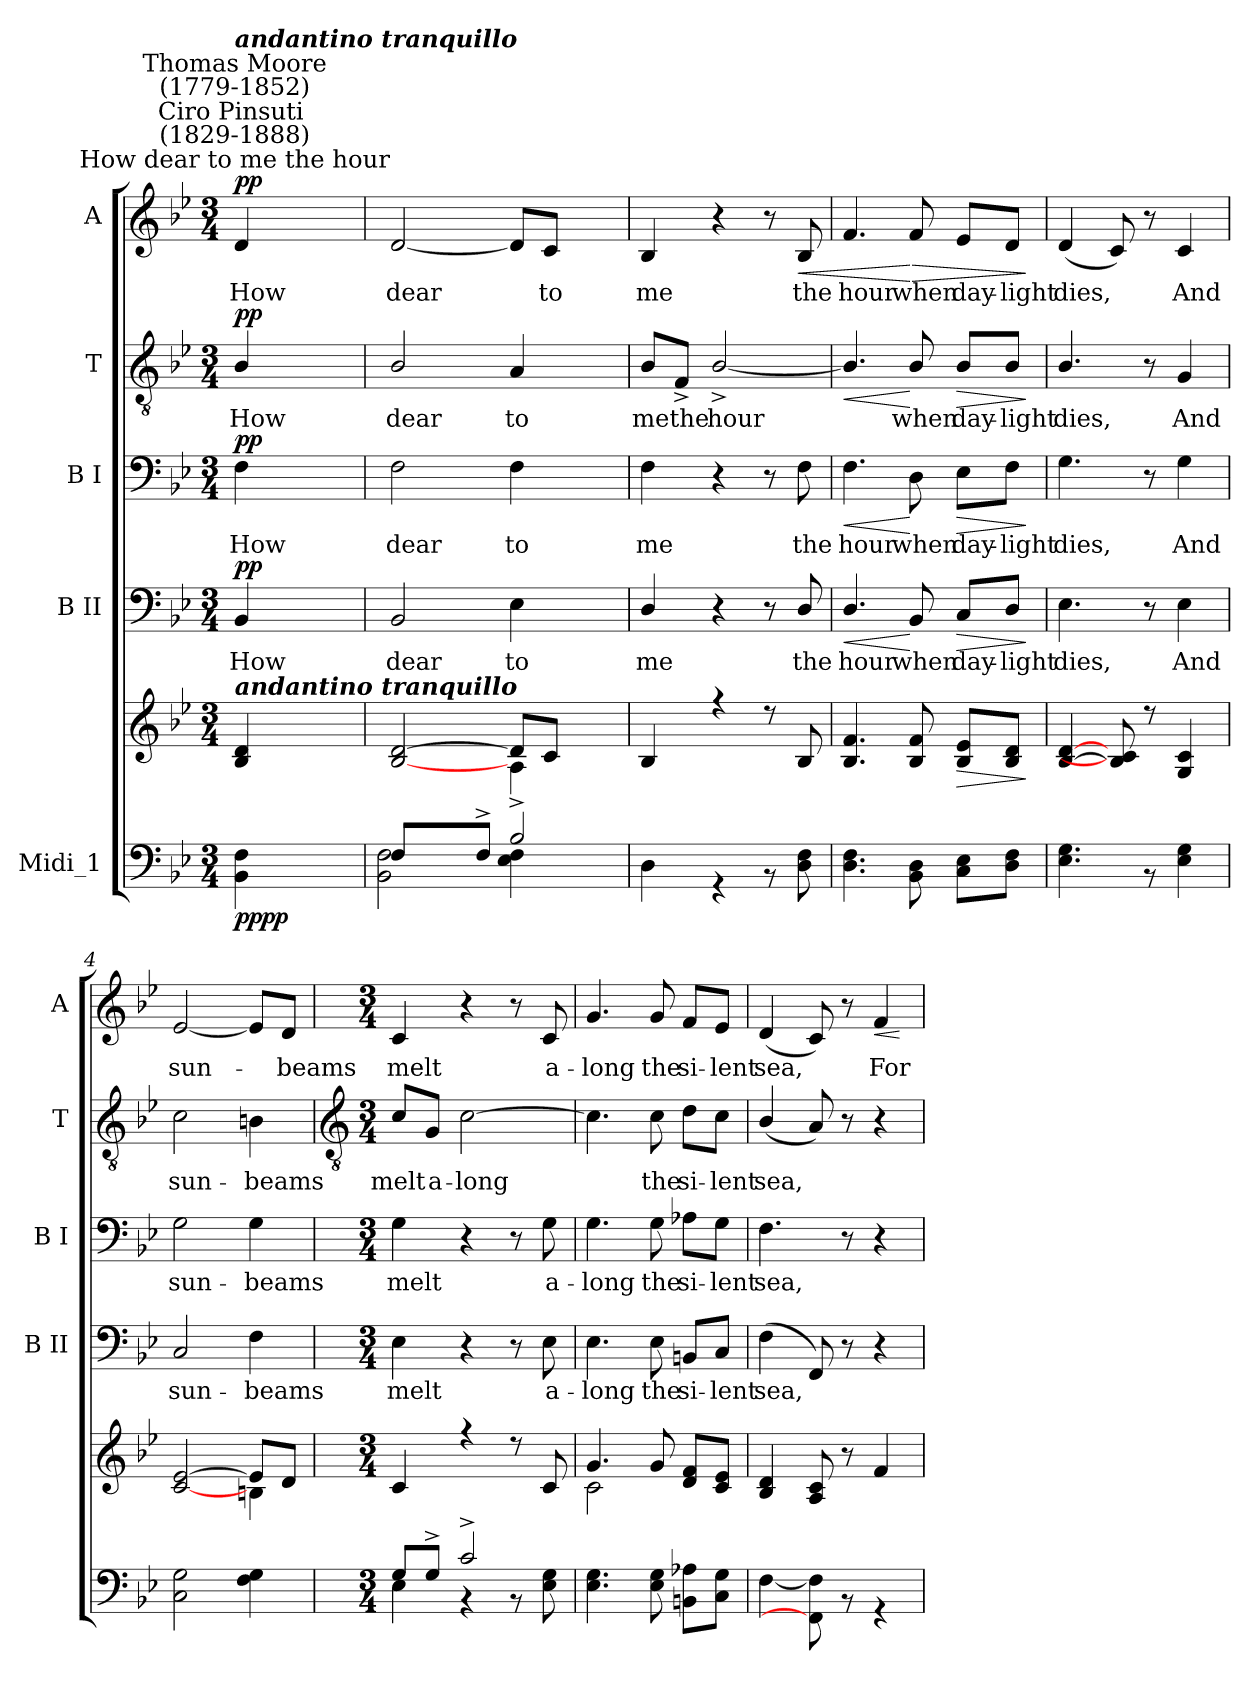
**kern	**kern	**dynam	**kern	**text	**dynam	**kern	**text	**dynam	**kern	**text	**dynam	**kern	**text	**dynam
*part5	*part5	*part5	*part4	*part4	*part4	*part3	*part3	*part3	*part2	*part2	*part2	*part1	*part1	*part1
*staff6	*staff5	*staff5/6	*staff4	*staff4	*staff4	*staff3	*staff3	*staff3	*staff2	*staff2	*staff2	*staff1	*staff1	*staff1
*I"Midi_1	*	*	*I"B II	*	*	*I"B I	*	*	*I"T	*	*	*I"A	*	*
*	*	*	*I'B II	*	*	*I'B I	*	*	*I'T	*	*	*I'A	*	*
*clefF4	*clefG2	*	*clefF4	*	*	*clefF4	*	*	*clefGv2	*	*	*clefG2	*	*
*k[b-e-]	*k[b-e-]	*	*k[b-e-]	*	*	*k[b-e-]	*	*	*k[b-e-]	*	*	*k[b-e-]	*	*
*B-:	*B-:	*	*B-:	*	*	*B-:	*	*	*B-:	*	*	*B-:	*	*
*M3/4	*M3/4	*	*M3/4	*	*	*M3/4	*	*	*M3/4	*	*	*M3/4	*	*
=	=	=	=	=	=	=	=	=	=	=	=	=	=	=
*^	*^	*	*	*	*	*	*	*	*	*	*	*	*	*
!	!	!	!	!	!	!	!	!	!	!	!	!	!	!LO:TX:a:cj:t=How dear to me the hour	!	!
!	!	!	!	!	!	!	!	!	!	!	!	!	!	!LO:TX:a:cj:t=Ciro Pinsuti \n(1829-1888)	!	!
!	!	!	!	!	!	!	!	!	!	!	!	!	!	!LO:TX:a:cj:t=Thomas Moore\n(1779-1852)	!	!
!	!	!	!	!	!	!	!	!	!	!	!	!	!	!LO:TX:a:Bi:t=andantino tranquillo	!	!
!	!	!LO:TX:a:Bi:t=andantino tranquillo	!	!	!	!	!	!	!	!	!	!	!	!	!	!
!	!	!	!	!LO:DY:b=2	!	!LO:LY:b	!	!	!LO:LY:b	!	!	!LO:LY:b	!	!	!LO:LY:b	!
!	!	!	!	!LO:DY:n=1:b	!	!	!LO:DY:b	!	!	!LO:DY:b	!	!	!LO:DY:b	!	!	!LO:DY:b
4ryy	4BB-\ 4F\	4B-/ 4d/	4ryy	pp pp	4BB-	How	pp	4F	How	pp	4B-/	How	pp	4d	How	pp
2ryy	2ryy	2ryy	2ryy	.	2ryy	.	.	2ryy	.	.	2ryy	.	.	2ryy	.	.
=0A	=0A	=0A	=0A	=0A	=0A	=0A	=0A	=0A	=0A	=0A	=0A	=0A	=0A	=0A	=0A	=0A
!	!	!	!	!	!	!LO:LY:b	!	!	!LO:LY:b	!	!	!LO:LY:b	!	!	!LO:LY:b	!
8F/L	2BB-\ 2F\	[2B-/ [2d/	2ryy	.	2BB-	dear	.	2F	dear	.	2B-/	dear	.	[2d	dear	.
4ryy	.	.	.	.	.	.	.	.	.	.	.	.	.	.	.	.
8F^/J	.	.	.	.	.	.	.	.	.	.	.	.	.	.	.	.
!	!	!	!	!	!	!LO:LY:b	!	!	!LO:LY:b	!	!	!LO:LY:b	!	!	!	!
2B-^/	4E-\ 4F\	8d/L]	4A\	.	4E-	to	.	4F	to	.	4A	to	.	8d/L]	.	.
!	!	!	!	!	!	!	!	!	!	!	!	!	!	!	!LO:LY:b	!
.	.	8c/J	.	.	.	.	.	.	.	.	.	.	.	8c/J	to	.
.	4ryy	4ryy	4ryy	.	4ryy	.	.	4ryy	.	.	4ryy	.	.	4ryy	.	.
=1	=1	=1	=1	=1	=1	=1	=1	=1	=1	=1	=1	=1	=1	=1	=1	=1
!LO:N:vis=1	!	!	!LO:N:vis=1	!	!	!LO:LY:b	!	!	!LO:LY:b	!	!	!LO:LY:b	!	!	!LO:LY:b	!
2.ryy	4D\	4B-/	2.ryy	.	4D/	me	.	4F	me	.	8B-/L	me	.	4B-	me	.
!	!	!	!	!	!	!	!	!	!	!	!	!LO:LY:b	!	!	!	!
.	.	.	.	.	.	.	.	.	.	.	8F^/J	the	.	.	.	.
!	!	!	!	!	!	!	!	!	!	!	!	!LO:LY:b	!	!	!	!
.	4r	4r	.	.	4r	.	.	4r	.	.	[2B-^/	hour	.	4r	.	.
.	8r	8r	.	.	8r	.	.	8r	.	.	.	.	.	8r	.	.
!	!	!	!	!	!	!LO:LY:b	!	!	!LO:LY:b	!	!	!	!	!	!LO:LY:b	!LO:HP:b
.	8D\ 8F\	8B-/	.	.	8D/	the	.	8F	the	.	.	.	.	8B-	the	<
=2	=2	=2	=2	=2	=2	=2	=2	=2	=2	=2	=2	=2	=2	=2	=2	=2
!LO:N:vis=1	!	!	!LO:N:vis=1	!LO:HP:b	!	!LO:LY:b	!LO:HP:b	!	!LO:LY:b	!LO:HP:b	!	!	!LO:HP:b	!	!LO:LY:b	!
2.ryy	4.D\ 4.F\	4.B-/ 4.f/	2.ryy	<	4.D/	hour	<	4.F	hour	<	4.B-/]	.	<	4.f	hour	.
!	!	!	!	!	!	!LO:LY:b	!	!	!LO:LY:b	!	!	!LO:LY:b	!	!	!LO:LY:b	!LO:HP:n=1:b
.	8BB-\ 8D\	8B-/ 8f/	.	[	8BB-	when	[	8D	when	[	8B-/	when	[	8f	when	[ >
!	!	!	!	!LO:HP:b	!	!LO:LY:b	!LO:HP:b	!	!LO:LY:b	!LO:HP:b	!	!LO:LY:b	!LO:HP:b	!	!LO:LY:b	!
.	8C\ 8E-\L	8B-/ 8e-/L	.	>	8C/L	day-	>	8E-\L	day-	>	8B-/L	day-	>	8e-/L	day-	.
!	!	!	!	!	!	!LO:LY:b	!	!	!LO:LY:b	!	!	!LO:LY:b	!	!	!LO:LY:b	!
.	8D\ 8F\J	8B-/ 8d/J	.	.	8D/J	-light	.	8F\J	-light	.	8B-/J	-light	.	8d/J	-light	.
*v	*v	*	*	*	*	*	*	*	*	*	*	*	*	*	*	*
*	*v	*v	*	*	*	*	*	*	*	*	*	*	*	*	*
.	.	]	.	.	]	.	.	]	.	.	]	.	.	]
=3	=3	=3	=3	=3	=3	=3	=3	=3	=3	=3	=3	=3	=3	=3
*	*^	*	*	*	*	*	*	*	*	*	*	*	*	*
!LO:N:vis=1	!	!LO:N:vis=1	!	!	!LO:LY:b	!	!	!LO:LY:b	!	!	!LO:LY:b	!	!	!LO:LY:b	!
*^	*	*	*	*	*	*	*	*	*	*	*	*	*	*	*
2.ryy	4.E-\ 4.G\	[4B-/ [4d/	2.ryy	.	4.E-	dies,	.	4.G	dies,	.	4.B-/	dies,	.	(<4d	dies,	.
.	.	8B-/] 8c/]	.	.	.	.	.	.	.	.	.	.	.	8c)	.	.
.	8r	8r	.	.	8r	.	.	8r	.	.	8r	.	.	8r	.	.
!	!	!	!	!	!	!LO:LY:b	!	!	!LO:LY:b	!	!	!LO:LY:b	!	!	!LO:LY:b	!
.	4E-\ 4G\	4G/ 4c/	.	.	4E-	And	.	4G	And	.	4G	And	.	4c	And	.
=4	=4	=4	=4	=4	=4	=4	=4	=4	=4	=4	=4	=4	=4	=4	=4	=4
!	!	!	!	!	!	!LO:LY:b	!	!	!LO:LY:b	!	!	!LO:LY:b	!	!	!LO:LY:b	!
*v	*v	*	*	*	*	*	*	*	*	*	*	*	*	*	*	*
2C\ 2G\	[2c/ [2e-/	2ryy	.	2C	sun-	.	2G	sun-	.	2c	sun-	.	[2e-	sun-	.
!	!	!	!	!	!LO:LY:b	!	!	!LO:LY:b	!	!	!LO:LY:b	!	!	!	!
4F\ 4G\	8e-/L]	4Bn\	.	4F	-beams	.	4G	-beams	.	4Bn	-beams	.	8e-/L]	.	.
!	!	!	!	!	!	!	!	!	!	!	!	!	!	!LO:LY:b	!
.	8d/J	.	.	.	.	.	.	.	.	.	.	.	8d/J	beams	.
!!LO:LB:g=z
=5	=5	=5	=5	=5	=5	=5	=5	=5	=5	=5	=5	=5	=5	=5	=5
*	*	*	*	*	*	*	*	*	*	*clefGv2	*	*	*	*	*
*M3/4	*M3/4	*	*	*M3/4	*	*	*M3/4	*	*	*M3/4	*	*	*M3/4	*	*
*^	*	*	*	*	*	*	*	*	*	*	*	*	*	*	*
!	!	!	!LO:N:vis=1	!	!	!LO:LY:b	!	!	!LO:LY:b	!	!	!LO:LY:b	!	!	!LO:LY:b	!
8G/L	4E-\	4c/	2.ryy	.	4E-	melt	.	4G	melt	.	8c/L	melt	.	4c	melt	.
!	!	!	!	!	!	!	!	!	!	!	!	!LO:LY:b	!	!	!	!
8G^/J	.	.	.	.	.	.	.	.	.	.	8G/J	a-	.	.	.	.
!	!	!	!	!	!	!	!	!	!	!	!	!LO:LY:b	!	!	!	!
2c^/	4r	4r	.	.	4r	.	.	4r	.	.	[2c	-long	.	4r	.	.
.	8r	8r	.	.	8r	.	.	8r	.	.	.	.	.	8r	.	.
!	!	!	!	!	!	!LO:LY:b	!	!	!LO:LY:b	!	!	!	!	!	!LO:LY:b	!
.	8E-\ 8G\	8c/	.	.	8E-	a-	.	8G	a-	.	.	.	.	8c	a-	.
=6	=6	=6	=6	=6	=6	=6	=6	=6	=6	=6	=6	=6	=6	=6	=6	=6
!LO:N:vis=1	!	!	!	!	!	!LO:LY:b	!	!	!LO:LY:b	!	!	!	!	!	!LO:LY:b	!
2.ryy	4.E-\ 4.G\	4.g/	2c\	.	4.E-	-long	.	4.G	-long	.	4.c]	.	.	4.g	-long	.
!	!	!	!	!	!	!LO:LY:b	!	!	!LO:LY:b	!	!	!LO:LY:b	!	!	!LO:LY:b	!
.	8E-\ 8G\	8g/	.	.	8E-	the	.	8G	the	.	8c	the	.	8g	the	.
!	!	!	!	!	!	!LO:LY:b	!	!	!LO:LY:b	!	!	!LO:LY:b	!	!	!LO:LY:b	!
.	8BBn\ 8A-X\L	8d/ 8f/L	4ryy	.	8BBn/L	si-	.	8A-X\L	si-	.	8d\L	si-	.	8f/L	si-	.
!	!	!	!	!	!	!LO:LY:b	!	!	!LO:LY:b	!	!	!LO:LY:b	!	!	!LO:LY:b	!
.	8C\ 8G\J	8c/ 8e-/J	.	.	8C/J	-lent	.	8G\J	-lent	.	8c\J	-lent	.	8e-/J	-lent	.
=7	=7	=7	=7	=7	=7	=7	=7	=7	=7	=7	=7	=7	=7	=7	=7	=7
!LO:N:vis=1	!	!	!LO:N:vis=1	!	!	!LO:LY:b	!	!	!LO:LY:b	!	!	!LO:LY:b	!	!	!LO:LY:b	!
2.ryy	[4F\	4B-/ 4d/	2.ryy	.	(4F	sea,	.	4.F	sea,	.	(<4B-/	sea,	.	(<4d	sea,	.
.	8FF\] 8F\]	8A/ 8c/	.	.	8FF)	.	.	.	.	.	8A)	.	.	8c)	.	.
.	8r	8r	.	.	8r	.	.	8r	.	.	8r	.	.	8r	.	.
!	!	!	!	!	!	!	!	!	!	!	!	!	!	!	!LO:LY:b	!LO:HP:b
.	4r	4f/	.	.	4r	.	.	4r	.	.	4r	.	.	4f	For	<
*v	*v	*	*	*	*	*	*	*	*	*	*	*	*	*	*	*
*	*v	*v	*	*	*	*	*	*	*	*	*	*	*	*	*
.	.	.	.	.	.	.	.	.	.	.	.	.	.	[
=	=	=	=	=	=	=	=	=	=	=	=	=	=	=
*-	*-	*-	*-	*-	*-	*-	*-	*-	*-	*-	*-	*-	*-	*-
